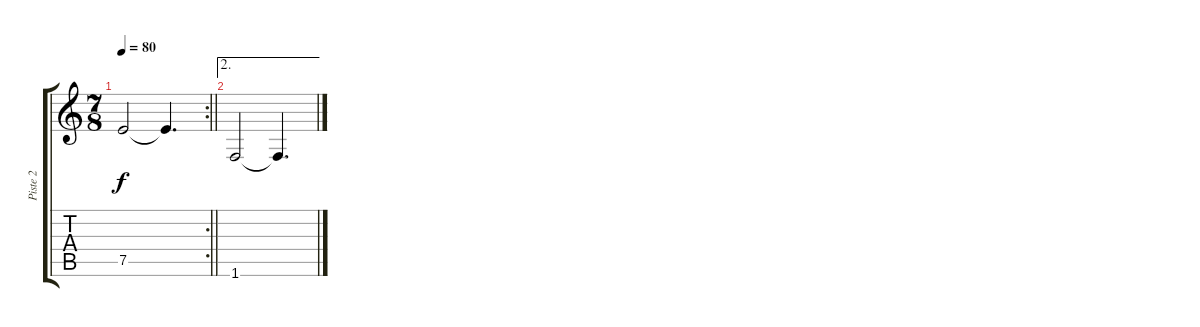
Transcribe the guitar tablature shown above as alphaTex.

\track ("Piste 2" "Piste 2") {instrument acousticguitarsteel}
\staff {score tabs}
\tuning (E4 B3 G3 D3 A2 E2) {hide}
\rc 2
\ts (7 8)
\tempo 80
\clef g2
\barLineRight lightlight
\ks c
7.5.2{dy f volume 4} 7.5{t}.4{d} |
\ae 2
1.6.2 1.6{t}.4{d}
